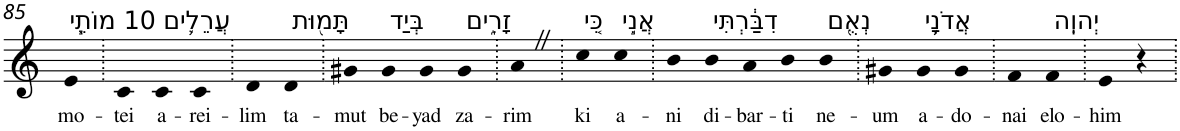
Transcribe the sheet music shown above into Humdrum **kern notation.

**kern	**text
*part1	*part1
*staff1	*staff1
*I"Piano	*
*I'Pno	*
!!LO:PB:g=z
*clefG2	*
*k[]	*
=85	=85
!LO:TX:a:t=10 מוֹתֵ֧י	!
!	!LO:LY:b
4e	mo-
=86.	=86.
!	!LO:LY:b
4c	-tei
!LO:TX:a:t=עֲרֵלִ֛ים	!
!	!LO:LY:b
4c	a-
!	!LO:LY:b
4c	-rei-
=87.	=87.
!	!LO:LY:b
4d	-lim
!LO:TX:a:t=תָּמ֖וּת	!
!	!LO:LY:b
4d	ta-
=88.	=88.
!	!LO:LY:b
4g#X	-mut
!LO:TX:a:t=בְּיַד	!
!	!LO:LY:b
4g#	be-
!	!LO:LY:b
4g#	-yad
!LO:TX:a:t=זָרִ֑ים	!
!	!LO:LY:b
4g#	za-
=89.	=89.
!	!LO:LY:b
4aZ	-rim
=90.	=90.
!LO:TX:a:t=כִּ֚י	!
!	!LO:LY:b
4cc	ki
!LO:TX:a:t=אֲנִ֣י	!
!	!LO:LY:b
4cc	a-
=91.	=91.
!	!LO:LY:b
4b	-ni
!LO:TX:a:t=דִבַּ֔רְתִּי	!
!	!LO:LY:b
4b	di-
!	!LO:LY:b
4a	-bar-
!	!LO:LY:b
4b	-ti
!LO:TX:a:t=נְאֻ֖ם	!
!	!LO:LY:b
4b	ne-
=92.	=92.
!	!LO:LY:b
4g#X	-um
!LO:TX:a:t=אֲדֹנָ֥י	!
!	!LO:LY:b
4g#	a-
!	!LO:LY:b
4g#	-do-
=93.	=93.
!	!LO:LY:b
4f	-nai
!LO:TX:a:t=יְהוִֽה	!
!	!LO:LY:b
4f	elo-
=94.	=94.
!	!LO:LY:b
4e	-him
4r	.
=.	=.
*-	*-
